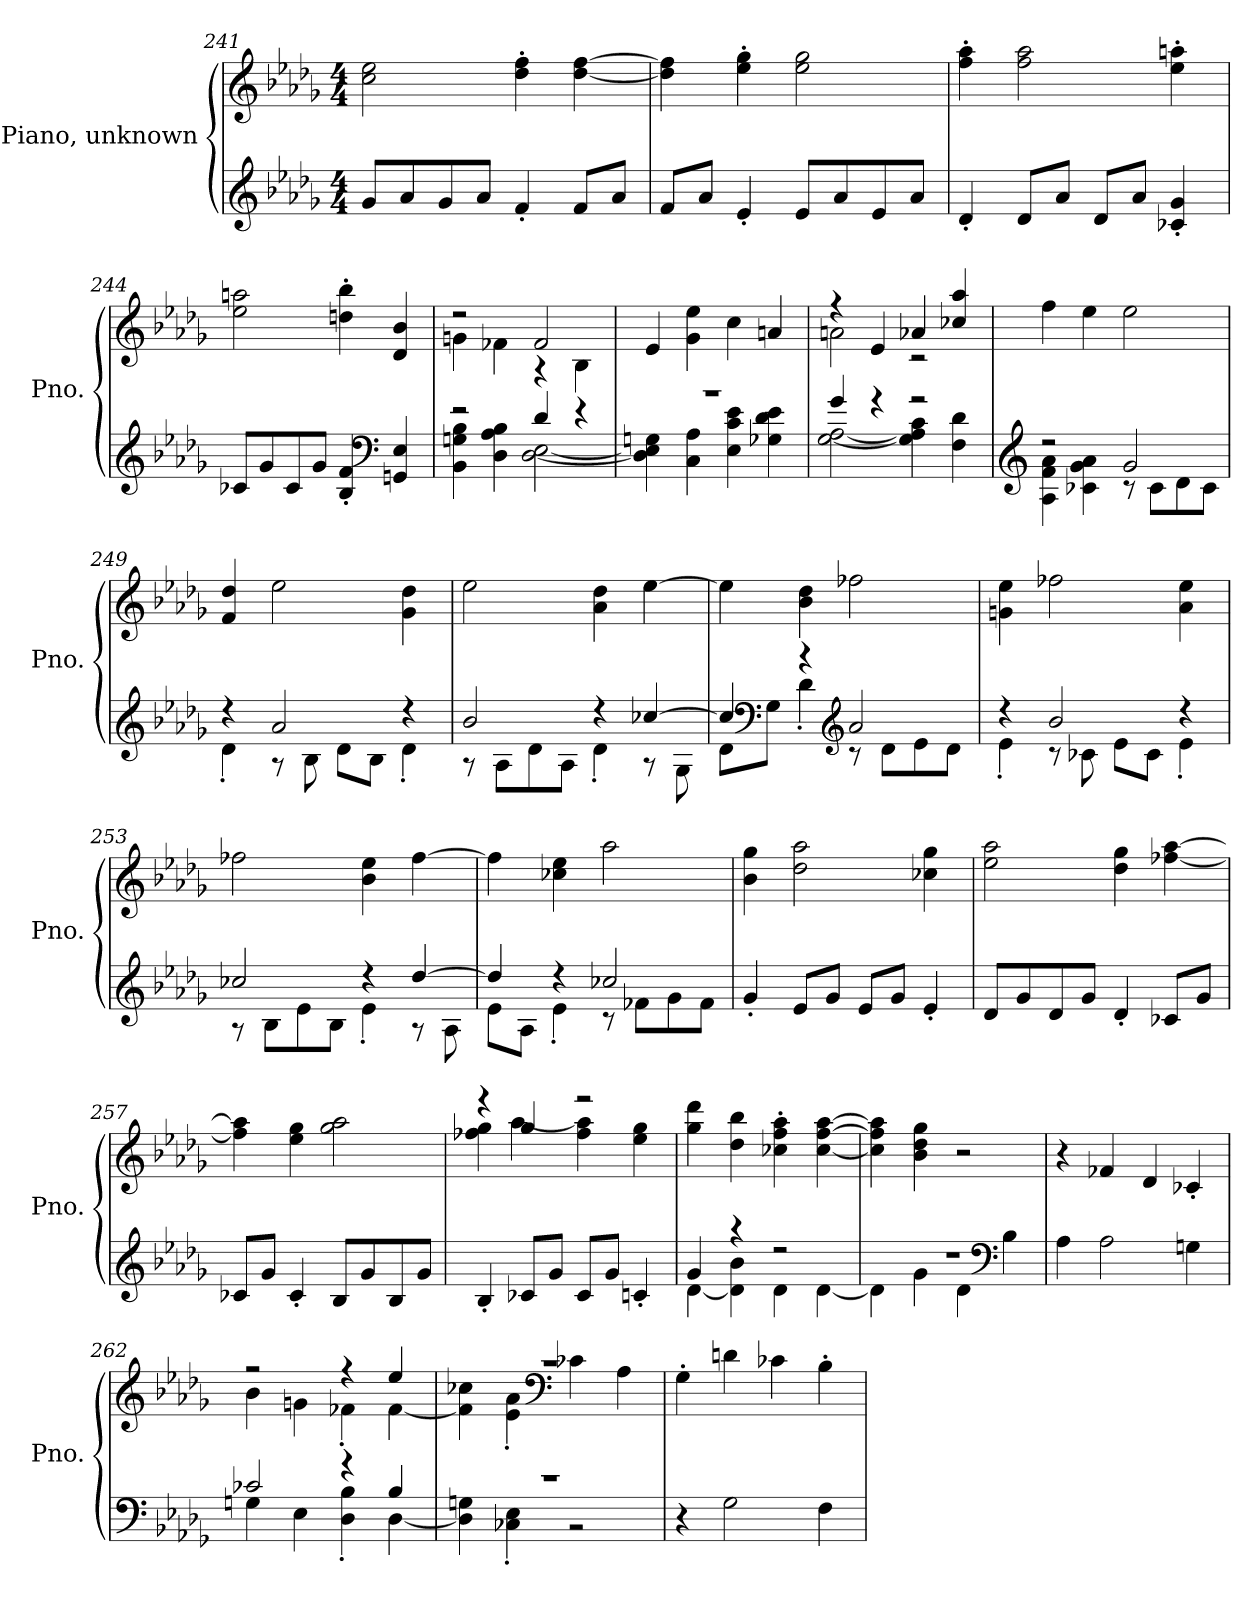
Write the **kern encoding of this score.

**kern	**kern
*part1	*part1
*staff2	*staff1
*I"Piano, unknown	*
*I'Pno.	*
*clefG2	*clefG2
*k[b-e-a-d-g-]	*k[b-e-a-d-g-]
*M4/4	*M4/4
=241	=241
8g-/L	2cc\ 2ee-\
8a-/	.
8g-/	.
8a-/J	.
4f'/	4dd-\' 4ff\'
8f/L	[4dd-\ [4ff\
8a-/J	.
=242	=242
8f/L	4dd-\] 4ff\]
8a-/J	.
4e-'/	4ee-\' 4gg-\'
8e-/L	2ee-\ 2gg-\
8a-/	.
8e-/	.
8a-/J	.
=243	=243
4d-'/	4ff\' 4aa-\'
8d-/L	2ff\ 2aa-\
8a-/J	.
8d-/L	.
8a-/J	.
4c-X/' 4g-/'	4ee-\' 4aan\'
!!LO:LB:g=z
=244	=244
8c-X/L	2ee-\ 2aan\
8g-/	.
8c-/	.
8g-/J	.
4B-/' 4f/'	4ddn\' 4bb-\'
*clefF4	*
4GGn/ 4E-/	4d-/ 4b-/
=245	=245
*^	*^
2r	4BB-\ 4Gn\ 4B-\	2r	4gn\
.	4D-\ 4A-\ 4B-\	.	4f-X\
4d-/	[2D-\ [2E-\	2f-/	4r
4r	.	.	4B-\
*	*	*v	*v
=246	=246	=246
1r	4D-\] 4E-\] 4Gn\	4e-/
.	4C\ 4A-\	4g-\ 4ee-\
.	4E-\ 4c\ 4e-\	4cc\
.	4G-X\ 4d-\ 4e-\	4an/
=247	=247	=247
*	*	*^
4g-/	[2G-\ [2A-\	4r	2an\
4r	.	4e-/	.
2r	4G-\] 4A-\] 4c\	4a-X/	2r
.	4F\ 4d-\	4cc-X/ 4aa-/	.
*	*	*v	*v
=248	=248	=248
*clefG2	*	*
2r	4A-\ 4f\ 4a-\	4ff\
.	4c-X\ 4g-\ 4a-\	4ee-\
2g-/	8r	2ee-\
.	8c-\L	.
.	8d-\	.
.	8c-\J	.
!!LO:PB:g=z
=249	=249	=249
4r	4d-'\	4f/ 4dd-/
2a-/	8r	2ee-\
.	8B-\	.
.	8d-\L	.
.	8B-\J	.
4r	4d-'\	4g-\ 4dd-\
=250	=250	=250
2b-/	8r	2ee-\
.	8A-\L	.
.	8d-\	.
.	8A-\J	.
4r	4d-'\	4a-\ 4dd-\
[4cc-X/	8r	[4ee-\
.	8G-\	.
=251	=251	=251
4cc-/]	8d-\L	4ee-\]
*clefF4	*	*
.	8G-\J	.
4r	4d-'\	4b-\ 4dd-\
*clefG2	*	*
2a-/	8r	2ff-X\
.	8d-\L	.
.	8e-\	.
.	8d-\J	.
=252	=252	=252
4r	4e-'\	4gn\ 4ee-\
2b-/	8r	2ff-X\
.	8c-X\	.
.	8e-\L	.
.	8c-\J	.
4r	4e-'\	4a-\ 4ee-\
=253	=253	=253
2cc-X/	8r	2ff-X\
.	8B-\L	.
.	8e-\	.
.	8B-\J	.
4r	4e-'\	4b-\ 4ee-\
[4dd-/	8r	[4ff-\
.	8A-\	.
!!LO:LB:g=z
=254	=254	=254
4dd-/]	8e-\L	4ff-\]
.	8A-\J	.
4r	4e-'\	4cc-X\ 4ee-\
2cc-X/	8r	2aa-\
.	8f-X\L	.
.	8g-\	.
.	8f-\J	.
*v	*v	*
=255	=255
4g-'/	4b-\ 4gg-\
8e-/L	2dd-\ 2aa-\
8g-/J	.
8e-/L	.
8g-/J	.
4e-'/	4cc-X\ 4gg-\
=256	=256
8d-/L	2ee-\ 2aa-\
8g-/	.
8d-/	.
8g-/J	.
4d-'/	4dd-\ 4gg-\
8c-X/L	[4ff-X\ [4aa-\
8g-/J	.
=257	=257
8c-X/L	4ff-\] 4aa-\]
8g-/J	.
4c-'/	4ee-\ 4gg-\
8B-/L	2gg-\ 2aa-\
8g-/	.
8B-/	.
8g-/J	.
=258	=258
*	*^
4B-'/	4r	4ff-X\ 4gg-\
8c-X/L	4gg-/	[4aa-\
8g-/J	.	.
8c-/L	2r	4ff-\ 4aa-\]
8g-/J	.	.
4cn'/	.	4ee-\ 4gg-\
*	*v	*v
!!LO:LB:g=z
=259	=259
*^	*
4g-/	[4d-\	4gg-\ 4ddd-\
4r	4d-\] 4b-\	4dd-\ 4bb-\
2r	4d-\	4cc-X\' 4ff\' 4aa-\'
.	[4d-\	[4cc-\ [4ff\ [4aa-\
=260	=260	=260
1r	4d-\]	4cc-\] 4ff\] 4aa-\]
.	4g-\	4b-\ 4dd-\ 4gg-\
.	4d-\	2r
*clefF4	*	*
.	4B-\	.
*v	*v	*
=261	=261
4A-\	4r
2A-\	4f-X/
.	4d-/
4Gn\	4c-X'/
=262	=262
*^	*^
2c-X/	4Gn\	2r	4b-\
.	4E-\	.	4gn\
4r	4D-\' 4B-\'	4r	4f-X'\
4B-/	[4D-\	4ee-/	[4f-\
=263	=263	=263	=263
1r	4D-\] 4Gn\	1r	4f-\] 4cc-X\
.	4C-X\' 4E-\'	.	4e-\' 4a-\'
*	*	*clefF4	*
.	2r	.	4c-X\
.	.	.	4A-\
*v	*v	*	*
*	*v	*v
=264	=264
4r	4G-'\
2G-\	4dn\
.	4c-X\
4F\	4B-'\
=	=
*-	*-
